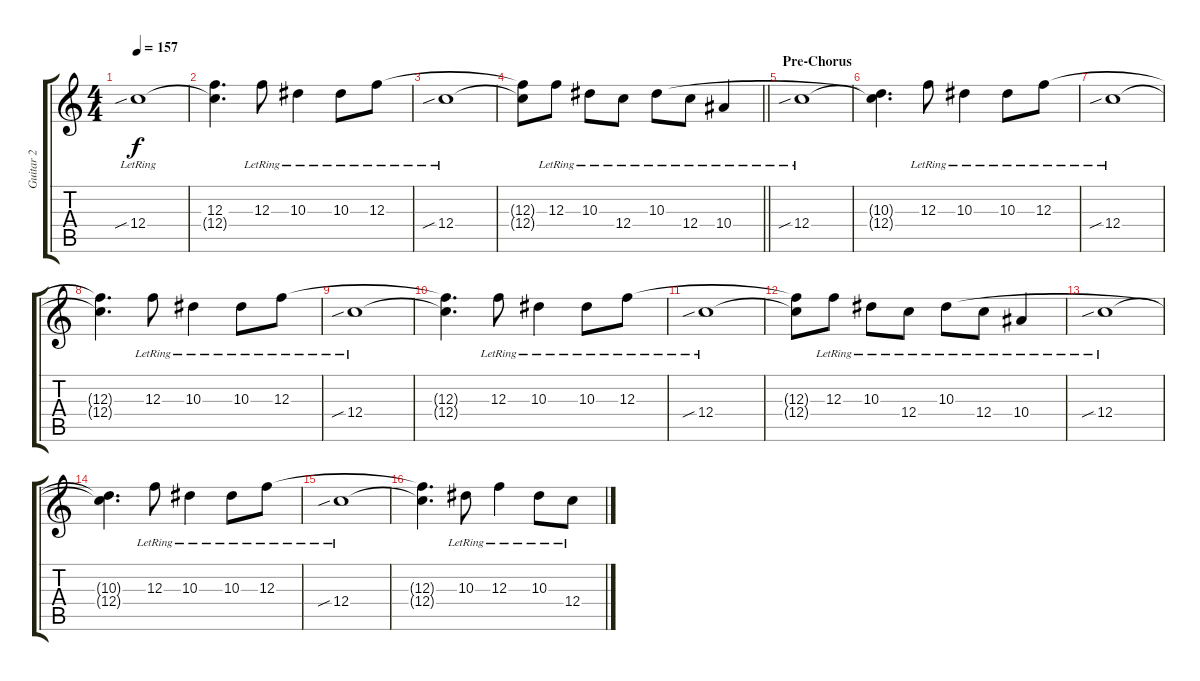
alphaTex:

\track ("Guitar 2" "Guitar 2") {instrument distortionguitar}
\staff {score tabs}
\tuning (D4 A3 F3 C3 G2 C2) {hide}
\ts (4 4)
\tempo 157
\clef g2
\ks c
12.4{sib lr}.1{dy f} |
(12.3{t} 12.4{t}).4{d} 12.3{lr}.8 10.3{lr}.4 10.3{lr}.8 12.3{lr}.8 |
12.4{sib lr}.1 |
\barLineRight lightlight
(12.3{t} 12.4{t}).8 12.3{lr}.8 10.3{lr}.8 12.4{lr}.8 10.3{lr}.8 12.4{lr}.8 10.4{lr}.4 |
\section ("" "Pre-Chorus")
12.4{sib lr}.1 |
(10.3{t} 12.4{t}).4{d} 12.3{lr}.8 10.3{lr}.4 10.3{lr}.8 12.3{lr}.8 |
12.4{sib lr}.1 |
(12.3{t} 12.4{t}).4{d} 12.3{lr}.8 10.3{lr}.4 10.3{lr}.8 12.3{lr}.8 |
12.4{sib lr}.1 |
(12.3{t} 12.4{t}).4{d} 12.3{lr}.8 10.3{lr}.4 10.3{lr}.8 12.3{lr}.8 |
12.4{sib lr}.1 |
(12.3{t} 12.4{t}).8 12.3{lr}.8 10.3{lr}.8 12.4{lr}.8 10.3{lr}.8 12.4{lr}.8 10.4{lr}.4 |
12.4{sib lr}.1 |
(10.3{t} 12.4{t}).4{d} 12.3{lr}.8 10.3{lr}.4 10.3{lr}.8 12.3{lr}.8 |
12.4{sib lr}.1 |
(12.3{t} 12.4{t}).4{d} 10.3{lr}.8 12.3{lr}.4 10.3{lr}.8 12.4{lr}.8
